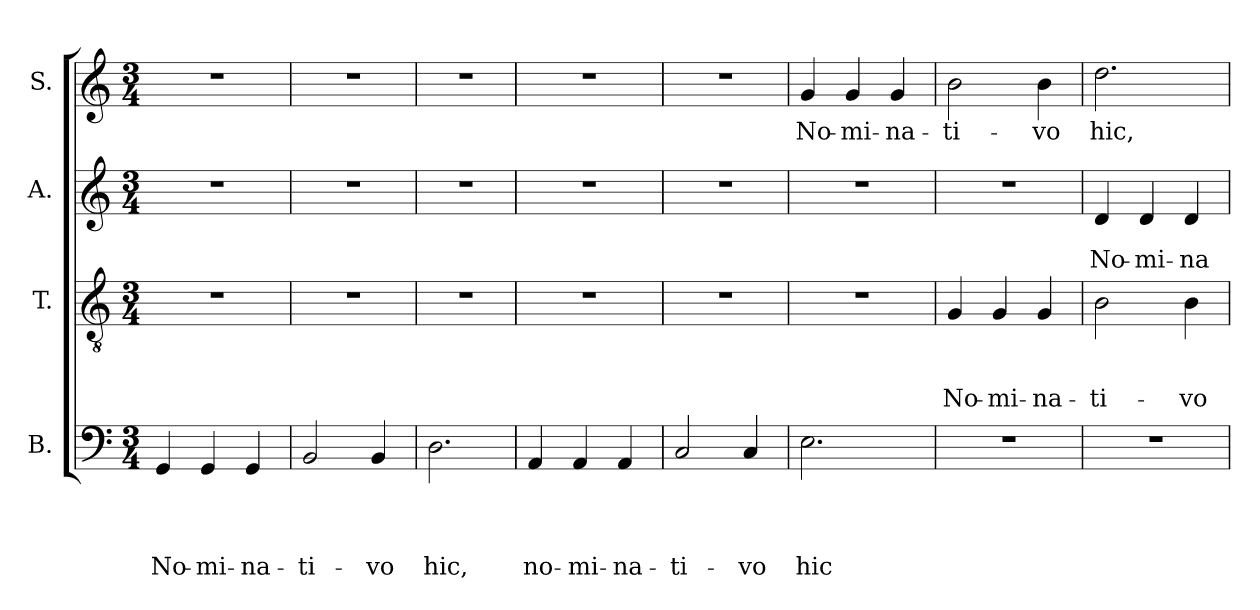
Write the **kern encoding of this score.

**kern	**text	**text	**text	**text	**kern	**text	**text	**text	**kern	**text	**text	**kern	**text
*part4	*part4	*part4	*part4	*part4	*part3	*part3	*part3	*part3	*part2	*part2	*part2	*part1	*part1
*staff4	*staff4	*staff4	*staff4	*staff4	*staff3	*staff3	*staff3	*staff3	*staff2	*staff2	*staff2	*staff1	*staff1
*I"B.	*	*	*	*	*I"T.	*	*	*	*I"A.	*	*	*I"S.	*
*clefF4	*	*	*	*	*clefGv2	*	*	*	*clefG2	*	*	*clefG2	*
*k[]	*	*	*	*	*k[]	*	*	*	*k[]	*	*	*k[]	*
*C:	*	*	*	*	*C:	*	*	*	*C:	*	*	*C:	*
*M3/4	*	*	*	*	*M3/4	*	*	*	*M3/4	*	*	*M3/4	*
=1	=1	=1	=1	=1	=1	=1	=1	=1	=1	=1	=1	=1	=1
!	!	!	!	!LO:LY:b	!	!	!	!	!	!	!	!	!
4GG/	.	.	.	No-	2.r	.	.	.	2.r	.	.	2.r	.
!	!	!	!	!LO:LY:b	!	!	!	!	!	!	!	!	!
4GG/	.	.	.	-mi-	.	.	.	.	.	.	.	.	.
!	!	!	!	!LO:LY:b	!	!	!	!	!	!	!	!	!
4GG/	.	.	.	-na-	.	.	.	.	.	.	.	.	.
=2	=2	=2	=2	=2	=2	=2	=2	=2	=2	=2	=2	=2	=2
!	!	!	!	!LO:LY:b	!	!	!	!	!	!	!	!	!
2BB/	.	.	.	-ti-	2.r	.	.	.	2.r	.	.	2.r	.
!	!	!	!	!LO:LY:b	!	!	!	!	!	!	!	!	!
4BB/	.	.	.	-vo	.	.	.	.	.	.	.	.	.
=3	=3	=3	=3	=3	=3	=3	=3	=3	=3	=3	=3	=3	=3
!	!	!	!	!LO:LY:b	!	!	!	!	!	!	!	!	!
2.D\	.	.	.	hic,	2.r	.	.	.	2.r	.	.	2.r	.
=4	=4	=4	=4	=4	=4	=4	=4	=4	=4	=4	=4	=4	=4
!	!	!	!	!LO:LY:b	!	!	!	!	!	!	!	!	!
4AA/	.	.	.	no-	2.r	.	.	.	2.r	.	.	2.r	.
!	!	!	!	!LO:LY:b	!	!	!	!	!	!	!	!	!
4AA/	.	.	.	-mi-	.	.	.	.	.	.	.	.	.
!	!	!	!	!LO:LY:b	!	!	!	!	!	!	!	!	!
4AA/	.	.	.	-na-	.	.	.	.	.	.	.	.	.
=5	=5	=5	=5	=5	=5	=5	=5	=5	=5	=5	=5	=5	=5
!	!	!	!	!LO:LY:b	!	!	!	!	!	!	!	!	!
2C/	.	.	.	-ti-	2.r	.	.	.	2.r	.	.	2.r	.
!	!	!	!	!LO:LY:b	!	!	!	!	!	!	!	!	!
4C/	.	.	.	-vo	.	.	.	.	.	.	.	.	.
=6	=6	=6	=6	=6	=6	=6	=6	=6	=6	=6	=6	=6	=6
!	!	!	!	!LO:LY:b	!	!	!	!	!	!	!	!	!LO:LY:b
2.E\	.	.	.	hic	2.r	.	.	.	2.r	.	.	4g/	No-
!	!	!	!	!	!	!	!	!	!	!	!	!	!LO:LY:b
.	.	.	.	.	.	.	.	.	.	.	.	4g/	-mi-
!	!	!	!	!	!	!	!	!	!	!	!	!	!LO:LY:b
.	.	.	.	.	.	.	.	.	.	.	.	4g/	-na-
=7	=7	=7	=7	=7	=7	=7	=7	=7	=7	=7	=7	=7	=7
!	!	!	!	!	!	!	!	!LO:LY:b	!	!	!	!	!LO:LY:b
2.r	.	.	.	.	4G/	.	.	No-	2.r	.	.	2b\	-ti-
!	!	!	!	!	!	!	!	!LO:LY:b	!	!	!	!	!
.	.	.	.	.	4G/	.	.	-mi-	.	.	.	.	.
!	!	!	!	!	!	!	!	!LO:LY:b	!	!	!	!	!LO:LY:b
.	.	.	.	.	4G/	.	.	-na-	.	.	.	4b\	-vo
=8	=8	=8	=8	=8	=8	=8	=8	=8	=8	=8	=8	=8	=8
!	!	!	!	!	!	!	!	!LO:LY:b	!	!	!LO:LY:b	!	!LO:LY:b
2.r	.	.	.	.	2B\	.	.	-ti-	4d/	.	No-	2.dd\	hic,
!	!	!	!	!	!	!	!	!	!	!	!LO:LY:b	!	!
.	.	.	.	.	.	.	.	.	4d/	.	-mi-	.	.
!	!	!	!	!	!	!	!	!LO:LY:b	!	!	!LO:LY:b	!	!
.	.	.	.	.	4B\	.	.	-vo	4d/	.	-na-	.	.
=	=	=	=	=	=	=	=	=	=	=	=	=	=
*-	*-	*-	*-	*-	*-	*-	*-	*-	*-	*-	*-	*-	*-
